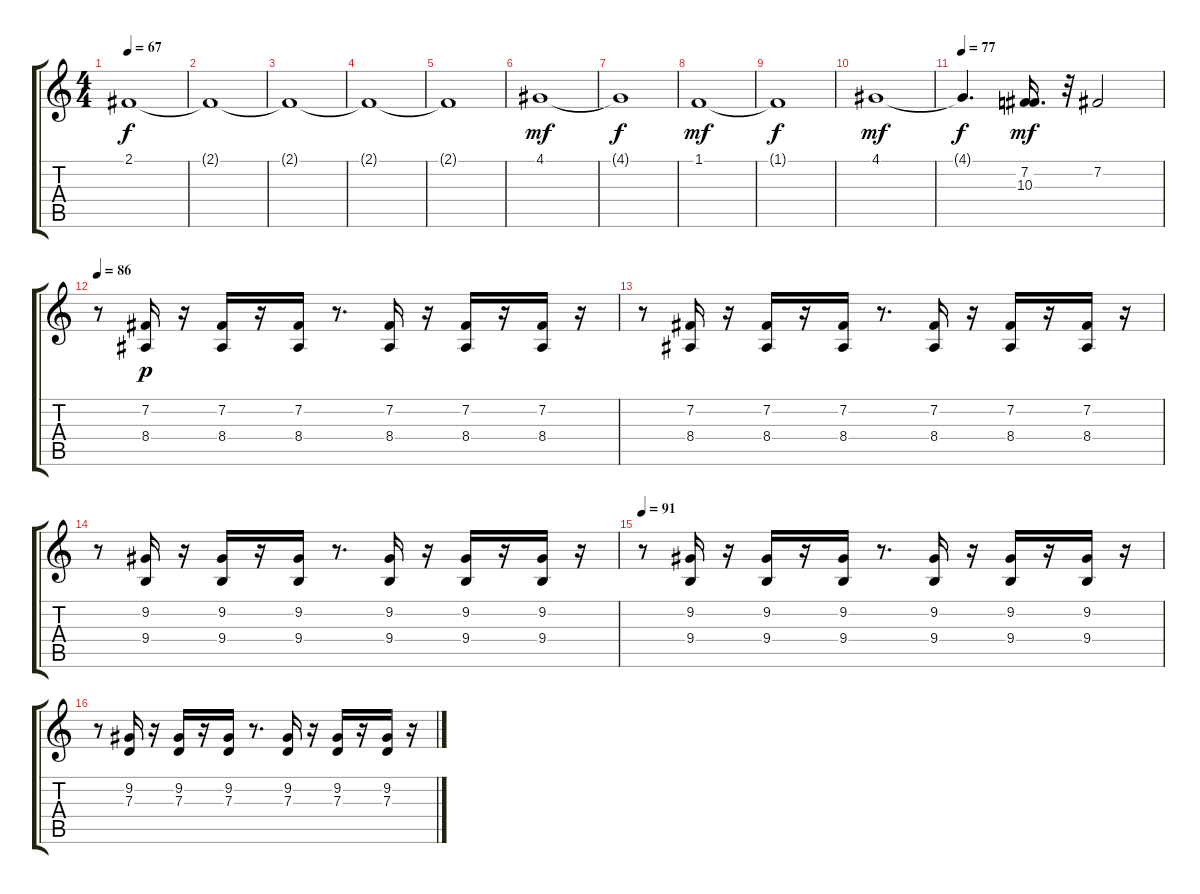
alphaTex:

\track "" {instrument stringensemble1}
\staff {score tabs}
\tuning (E4 B3 G3 D3 A2 E2) {hide}
\ts (4 4)
\tempo 67
\clef g2
\ks c
2.1{t}.1{dy f} |
2.1{t}.1 |
2.1{t}.1 |
2.1{t}.1 |
2.1{t}.1 |
4.1.1{dy mf} |
4.1{t}.1{dy f} |
1.1.1{dy mf} |
1.1{t}.1{dy f} |
4.1.1{dy mf} |
\tempo 77
4.1{t}.4{d dy f} (7.2 10.3).16{d dy mf} r.32 7.2.2 |
\tempo 86
r.8 (7.2 8.4).16{dy p instrument pizzicatostrings} r.16 (7.2 8.4).16 r.16 (7.2 8.4).16 r.8{d} (7.2 8.4).16 r.16 (7.2 8.4).16 r.16 (7.2 8.4).16 r.16 |
r.8 (7.2 8.4).16 r.16 (7.2 8.4).16 r.16 (7.2 8.4).16 r.8{d} (7.2 8.4).16 r.16 (7.2 8.4).16 r.16 (7.2 8.4).16 r.16 |
r.8 (9.2 9.4).16 r.16 (9.2 9.4).16 r.16 (9.2 9.4).16 r.8{d} (9.2 9.4).16 r.16 (9.2 9.4).16 r.16 (9.2 9.4).16 r.16 |
\tempo 91
r.8 (9.2 9.4).16 r.16 (9.2 9.4).16 r.16 (9.2 9.4).16 r.8{d} (9.2 9.4).16 r.16 (9.2 9.4).16 r.16 (9.2 9.4).16 r.16 |
r.8 (9.2 7.3).16 r.16 (9.2 7.3).16 r.16 (9.2 7.3).16 r.8{d} (9.2 7.3).16 r.16 (9.2 7.3).16 r.16 (9.2 7.3).16 r.16
